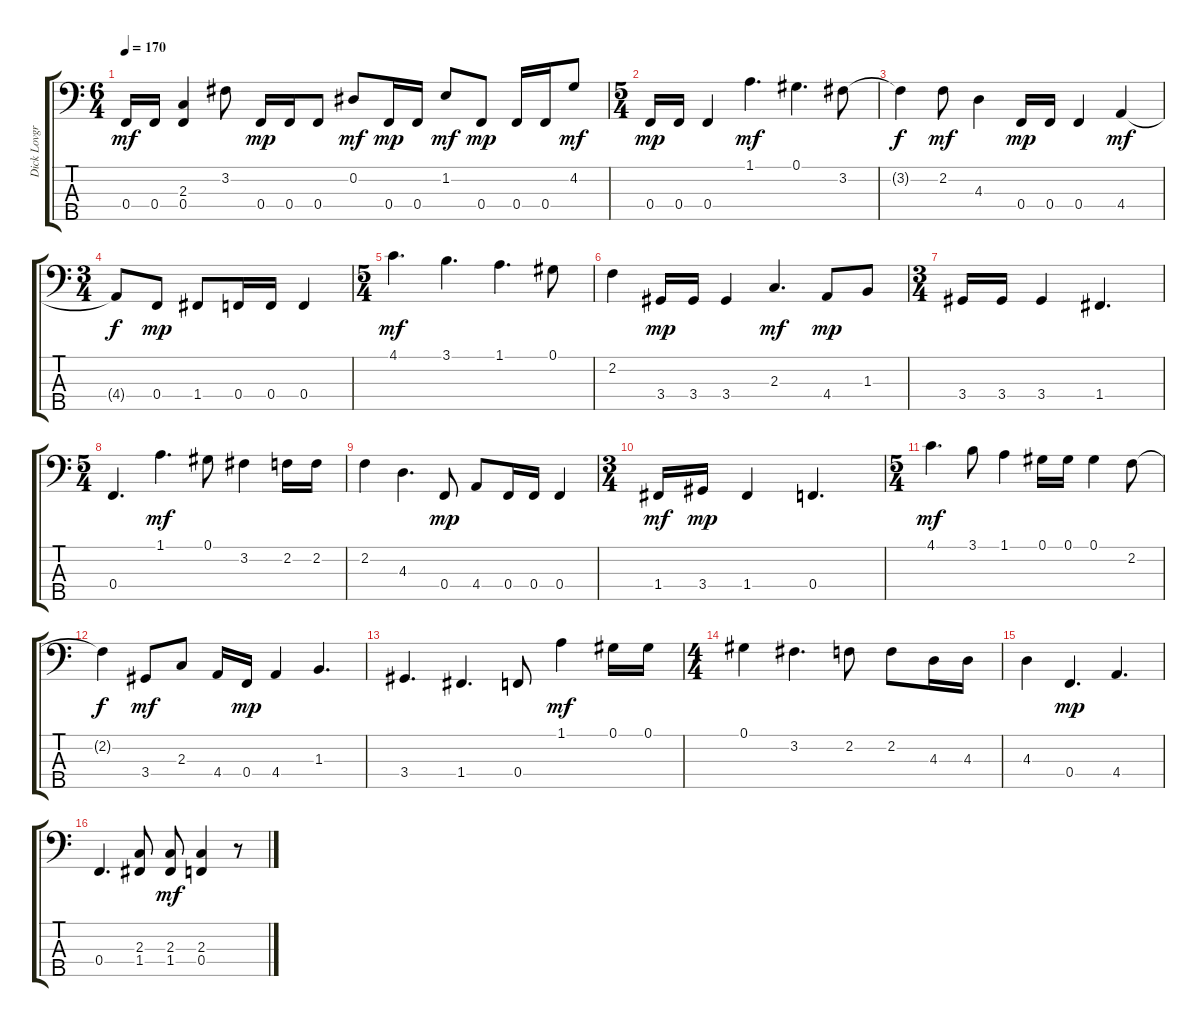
\track ("Dick Lovgren Clean" "Dick Lovgr") {instrument electricbasspick}
\staff {score tabs}
\tuning (Ab2 Eb2 Bb1 F1 Bb0) {hide}
\ts (6 4)
\tempo 170
\clef f4
\ks c
0.4.16{dy mf} 0.4.16 (2.3 0.4).4 3.2.8 0.4.16{dy mp} 0.4.16 0.4.8 0.2.8{dy mf} 0.4.16{dy mp} 0.4.16 1.2.8{dy mf} 0.4.8{dy mp} 0.4.16 0.4.16 4.2.8{dy mf} |
\ts (5 4)
0.4.16{dy mp} 0.4.16 0.4.4 1.1.4{d dy mf} 0.1.4{d} 3.2.8 |
3.2{t}.4{dy f} 2.2.8{dy mf} 4.3.4 0.4.16{dy mp} 0.4.16 0.4.4 4.4.4{dy mf} |
\ts (3 4)
4.4{t}.8{dy f} 0.4.8{dy mp} 1.4.8 0.4.16 0.4.16 0.4.4 |
\ts (5 4)
4.1.4{d dy mf} 3.1.4{d} 1.1.4{d} 0.1.8 |
2.2.4 3.4.16{dy mp} 3.4.16 3.4.4 2.3.4{d dy mf} 4.4.8{dy mp} 1.3.8 |
\ts (3 4)
3.4.16 3.4.16 3.4.4 1.4.4{d} |
\ts (5 4)
0.4.4{d} 1.1.4{d dy mf} 0.1.8 3.2.4 2.2.16 2.2.16 |
2.2.4 4.3.4{d} 0.4.8{dy mp} 4.4.8 0.4.16 0.4.16 0.4.4 |
\ts (3 4)
1.4.16{dy mf} 3.4.16{dy mp} 1.4.4 0.4.4{d} |
\ts (5 4)
4.1.4{d dy mf} 3.1.8 1.1.4 0.1.16 0.1.16 0.1.4 2.2.8 |
2.2{t}.4{dy f} 3.4.8{dy mf} 2.3.8 4.4.16 0.4.16{dy mp} 4.4.4 1.3.4{d} |
3.4.4{d} 1.4.4{d} 0.4.8 1.1.4{dy mf} 0.1.16 0.1.16 |
\ts (4 4)
0.1.4 3.2.4{d} 2.2.8 2.2.8 4.3.16 4.3.16 |
4.3.4 0.4.4{d dy mp} 4.4.4{d} |
0.4.4{d} (2.3 1.4).8 (2.3 1.4).8{dy mf} (2.3 0.4).4 r.8
